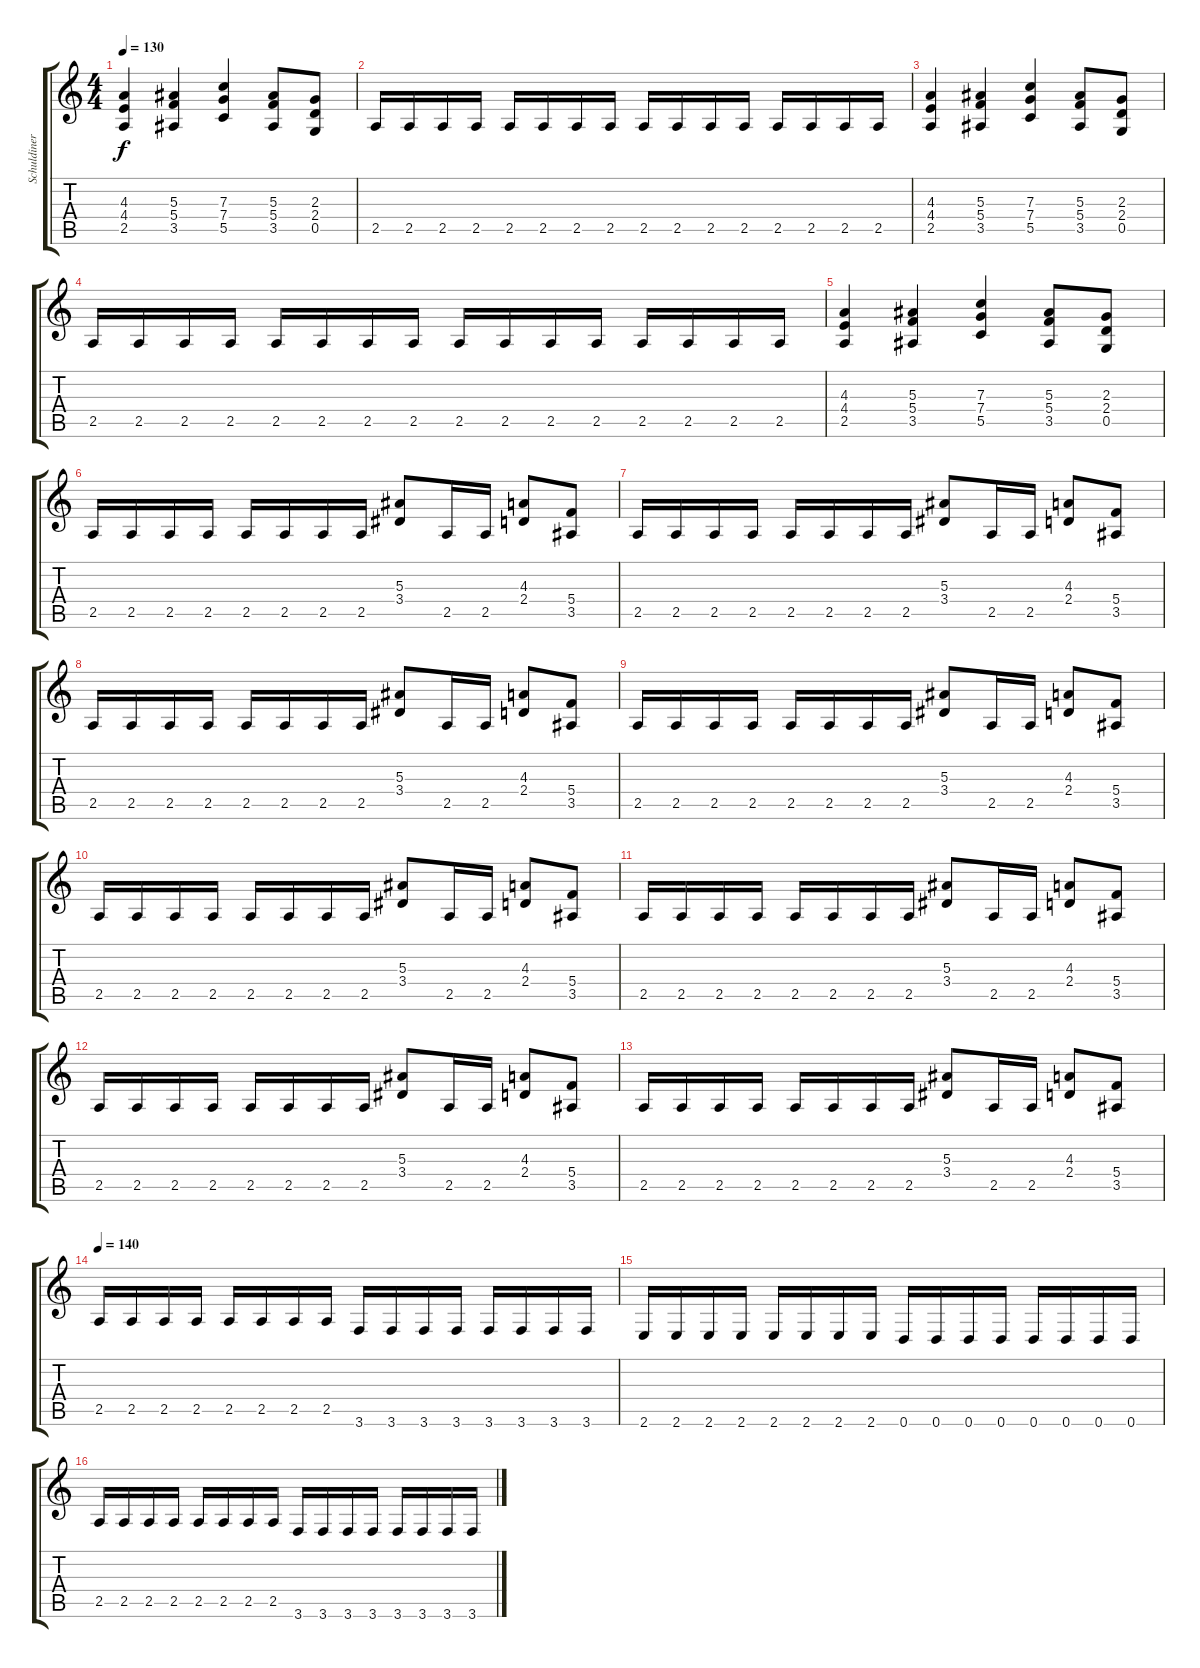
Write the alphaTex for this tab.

\track ("Schuldiner" "Schuldiner") {instrument distortionguitar}
\staff {score tabs}
\tuning (D4 A3 F3 C3 G2 D2) {hide}
\ts (4 4)
\tempo 130
\clef g2
\ks c
(4.3 4.4 2.5).4{dy f} (5.3 5.4 3.5).4 (7.3 7.4 5.5).4 (5.3 5.4 3.5).8 (2.3 2.4 0.5).8 |
2.5.16 2.5.16 2.5.16 2.5.16 2.5.16 2.5.16 2.5.16 2.5.16 2.5.16 2.5.16 2.5.16 2.5.16 2.5.16 2.5.16 2.5.16 2.5.16 |
(4.3 4.4 2.5).4 (5.3 5.4 3.5).4 (7.3 7.4 5.5).4 (5.3 5.4 3.5).8 (2.3 2.4 0.5).8 |
2.5.16 2.5.16 2.5.16 2.5.16 2.5.16 2.5.16 2.5.16 2.5.16 2.5.16 2.5.16 2.5.16 2.5.16 2.5.16 2.5.16 2.5.16 2.5.16 |
(4.3 4.4 2.5).4 (5.3 5.4 3.5).4 (7.3 7.4 5.5).4 (5.3 5.4 3.5).8 (2.3 2.4 0.5).8 |
2.5.16 2.5.16 2.5.16 2.5.16 2.5.16 2.5.16 2.5.16 2.5.16 (5.3 3.4).8 2.5.16 2.5.16 (4.3 2.4).8 (5.4 3.5).8 |
2.5.16 2.5.16 2.5.16 2.5.16 2.5.16 2.5.16 2.5.16 2.5.16 (5.3 3.4).8 2.5.16 2.5.16 (4.3 2.4).8 (5.4 3.5).8 |
2.5.16 2.5.16 2.5.16 2.5.16 2.5.16 2.5.16 2.5.16 2.5.16 (5.3 3.4).8 2.5.16 2.5.16 (4.3 2.4).8 (5.4 3.5).8 |
2.5.16 2.5.16 2.5.16 2.5.16 2.5.16 2.5.16 2.5.16 2.5.16 (5.3 3.4).8 2.5.16 2.5.16 (4.3 2.4).8 (5.4 3.5).8 |
2.5.16 2.5.16 2.5.16 2.5.16 2.5.16 2.5.16 2.5.16 2.5.16 (5.3 3.4).8 2.5.16 2.5.16 (4.3 2.4).8 (5.4 3.5).8 |
2.5.16 2.5.16 2.5.16 2.5.16 2.5.16 2.5.16 2.5.16 2.5.16 (5.3 3.4).8 2.5.16 2.5.16 (4.3 2.4).8 (5.4 3.5).8 |
2.5.16 2.5.16 2.5.16 2.5.16 2.5.16 2.5.16 2.5.16 2.5.16 (5.3 3.4).8 2.5.16 2.5.16 (4.3 2.4).8 (5.4 3.5).8 |
2.5.16 2.5.16 2.5.16 2.5.16 2.5.16 2.5.16 2.5.16 2.5.16 (5.3 3.4).8 2.5.16 2.5.16 (4.3 2.4).8 (5.4 3.5).8 |
\tempo 140
2.5.16 2.5.16 2.5.16 2.5.16 2.5.16 2.5.16 2.5.16 2.5.16 3.6.16 3.6.16 3.6.16 3.6.16 3.6.16 3.6.16 3.6.16 3.6.16 |
2.6.16 2.6.16 2.6.16 2.6.16 2.6.16 2.6.16 2.6.16 2.6.16 0.6.16 0.6.16 0.6.16 0.6.16 0.6.16 0.6.16 0.6.16 0.6.16 |
2.5.16 2.5.16 2.5.16 2.5.16 2.5.16 2.5.16 2.5.16 2.5.16 3.6.16 3.6.16 3.6.16 3.6.16 3.6.16 3.6.16 3.6.16 3.6.16
